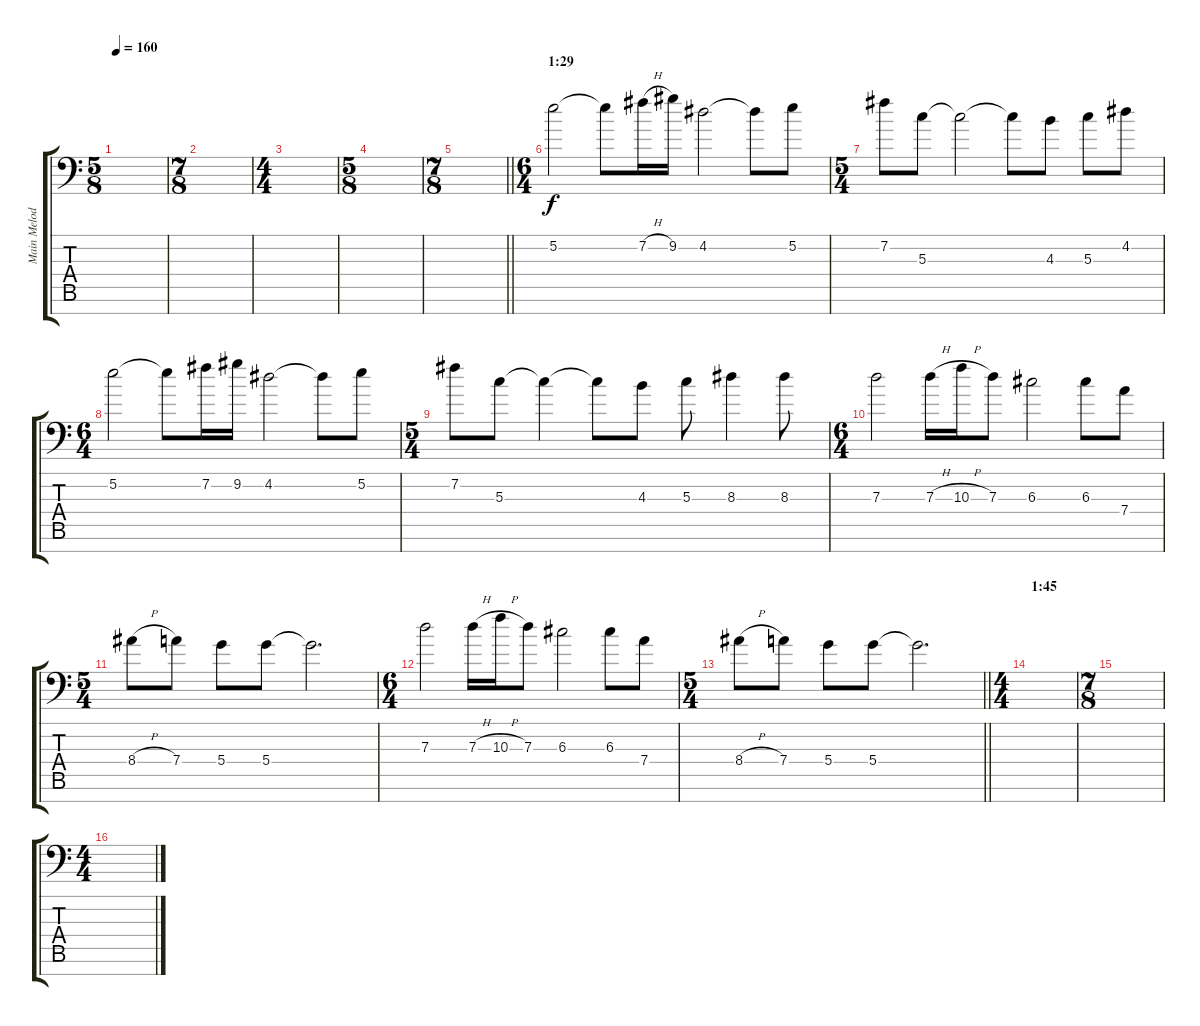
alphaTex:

\track ("Main Melodies And Leads L" "Main Melod") {instrument distortionguitar}
\staff {score tabs}
\tuning (E4 B3 G3 D3 A2 E2 A1) {hide}
\ts (5 8)
\tempo 160
\clef f4
\ks c
|
\ts (7 8)
|
\ts (4 4)
|
\ts (5 8)
|
\ts (7 8)
\barLineRight lightlight
|
\ts (6 4)
\section ("" "1:29")
5.2.2 5.2{t}.8 7.2{h}.16 9.2.16 4.2.2 4.2{t}.8 5.2.8 |
\ts (5 4)
7.2.8 5.3.8 5.3{t}.2 5.3{t}.8 4.3.8 5.3.8 4.2.8 |
\ts (6 4)
5.2.2 5.2{t}.8 7.2.16 9.2.16 4.2.2 4.2{t}.8 5.2.8 |
\ts (5 4)
7.2.8 5.3.8 5.3{t}.4 5.3{t}.8 4.3.8 5.3.8 8.3.4 8.3.8 |
\ts (6 4)
7.3.2 7.3{h}.16 10.3{h}.16 7.3.8 6.3.2 6.3.8 7.4.8 |
\ts (5 4)
8.4{h}.8 7.4.8 5.4.8 5.4.8 5.4{t}.2{d} |
\ts (6 4)
7.3.2 7.3{h}.16 10.3{h}.16 7.3.8 6.3.2 6.3.8 7.4.8 |
\ts (5 4)
\barLineRight lightlight
8.4{h}.8 7.4.8 5.4.8 5.4.8 5.4{t}.2{d} |
\ts (4 4)
\section ("" "1:45")
|
\ts (7 8)
|
\ts (4 4)
